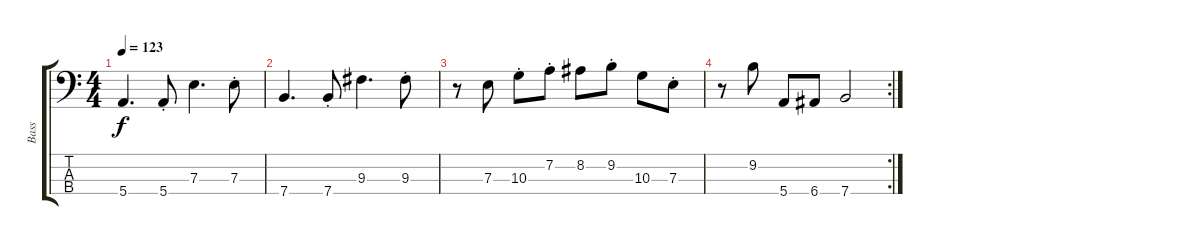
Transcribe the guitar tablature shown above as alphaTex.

\track ("Bass" "Bass") {instrument acousticbass}
\staff {score tabs}
\tuning (G2 D2 A1 E1) {hide}
\ts (4 4)
\tempo 123
\clef f4
\ks c
5.4.4{d dy f} 5.4{st}.8 7.3.4{d} 7.3{st}.8 |
7.4.4{d} 7.4{st}.8 9.3.4{d} 9.3{st}.8 |
r.8 7.3.8 10.3{st}.8 7.2{st}.8 8.2.8 9.2{st}.8 10.3.8 7.3{st}.8 |
\rc 2
r.8 9.2.8 5.4.8 6.4.8 7.4.2
